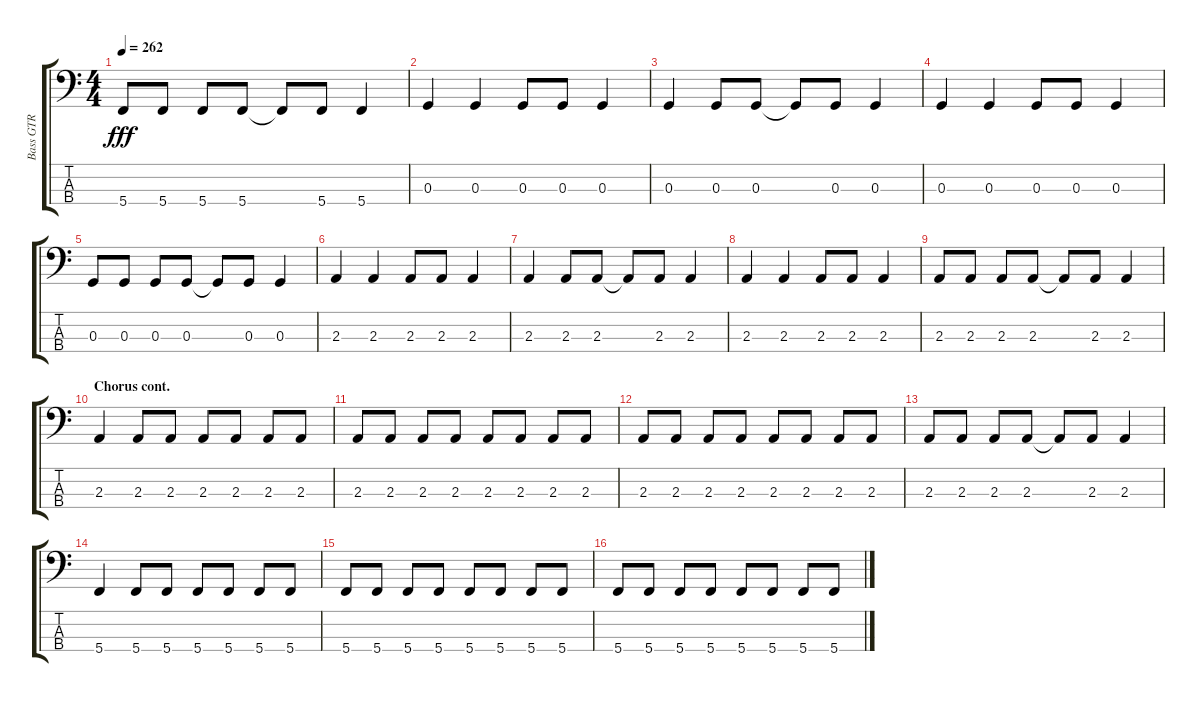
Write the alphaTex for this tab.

\track ("Bass GTR" "Bass GTR") {instrument electricbassfinger}
\staff {score tabs}
\tuning (F2 C2 G1 C1) {hide}
\ts (4 4)
\tempo 262
\clef f4
\ks aminor
5.4.8{dy fff} 5.4.8 5.4.8 5.4.8 5.4{t}.8 5.4.8 5.4.4 |
0.3.4 0.3.4 0.3.8 0.3.8 0.3.4 |
0.3.4 0.3.8 0.3.8 0.3{t}.8 0.3.8 0.3.4 |
0.3.4 0.3.4 0.3.8 0.3.8 0.3.4 |
0.3.8 0.3.8 0.3.8 0.3.8 0.3{t}.8 0.3.8 0.3.4 |
2.3.4 2.3.4 2.3.8 2.3.8 2.3.4 |
2.3.4 2.3.8 2.3.8 2.3{t}.8 2.3.8 2.3.4 |
2.3.4 2.3.4 2.3.8 2.3.8 2.3.4 |
2.3.8 2.3.8 2.3.8 2.3.8 2.3{t}.8 2.3.8 2.3.4 |
\section ("" "Chorus cont.")
2.3.4 2.3.8 2.3.8 2.3.8 2.3.8 2.3.8 2.3.8 |
2.3.8 2.3.8 2.3.8 2.3.8 2.3.8 2.3.8 2.3.8 2.3.8 |
2.3.8 2.3.8 2.3.8 2.3.8 2.3.8 2.3.8 2.3.8 2.3.8 |
2.3.8 2.3.8 2.3.8 2.3.8 2.3{t}.8 2.3.8 2.3.4 |
5.4.4 5.4.8 5.4.8 5.4.8 5.4.8 5.4.8 5.4.8 |
5.4.8 5.4.8 5.4.8 5.4.8 5.4.8 5.4.8 5.4.8 5.4.8 |
5.4.8 5.4.8 5.4.8 5.4.8 5.4.8 5.4.8 5.4.8 5.4.8
